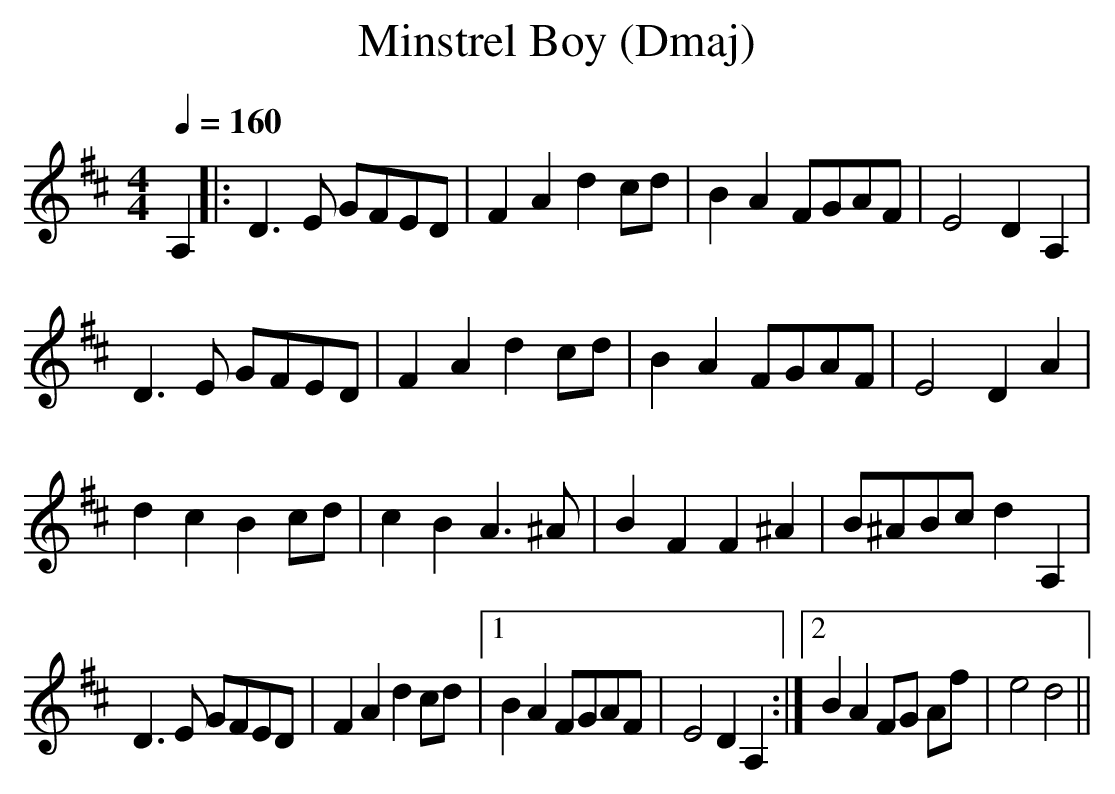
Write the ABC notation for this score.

X:1
T:Minstrel Boy (Dmaj)
Q:1/4=160
M:4/4
L:1/8
K:Dmaj
A,2|:D3E GFED|F2A2 d2cd|B2A2 FGAF|E4 D2A,2|
D3E GFED|F2A2 d2cd|B2A2 FGAF|E4 D2A2|
d2c2 B2cd|c2B2 A3^A|B2F2 F2^A2|B^ABc d2A,2|
D3E GFED|F2A2 d2cd|1B2A2 FGAF|E4 D2A,2:|2B2A2 FG Af|e4 d4||
